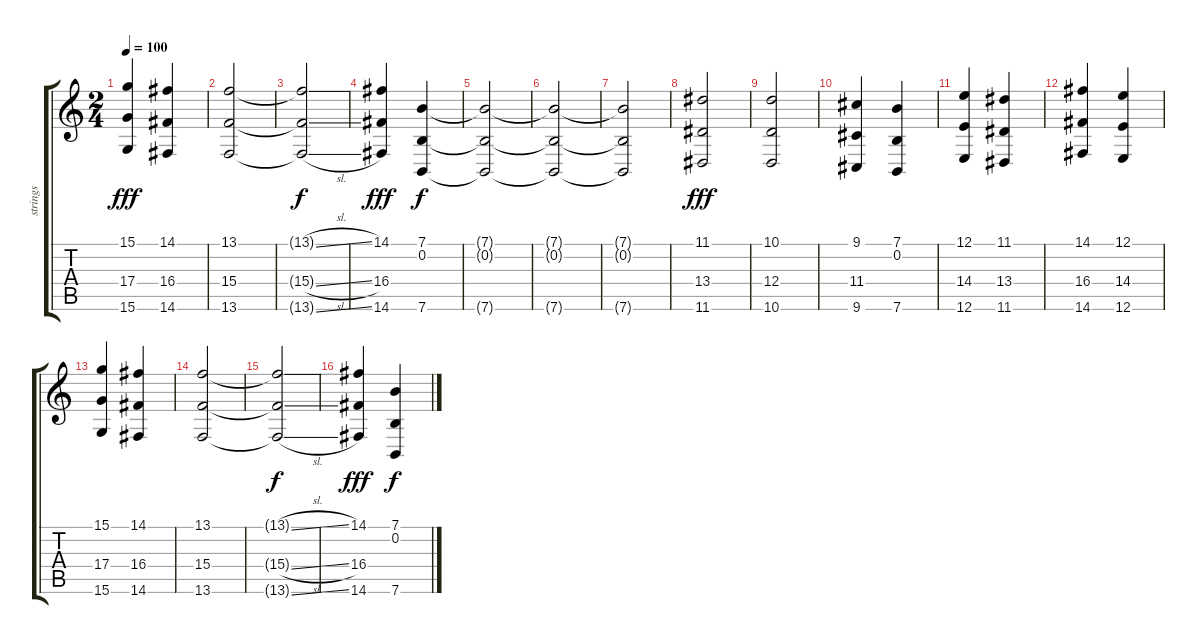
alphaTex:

\track ("strings" "strings") {instrument tremolostrings}
\staff {score tabs}
\tuning (E4 B3 G3 D3 A2 E2) {hide}
\ts (2 4)
\tempo 100
\clef g2
\ks c
(15.1 17.4 15.6).4{dy fff} (14.1 16.4 14.6).4 |
(13.1 15.4 13.6).2 |
(13.1{sl t} 15.4{sl t} 13.6{sl t}).2{dy f} |
(14.1 16.4 14.6).4{dy fff} (7.1 0.2 7.6).4{dy f} |
(7.1{t} 0.2{t} 7.6{t}).2 |
(7.1{t} 0.2{t} 7.6{t}).2 |
(7.1{t} 0.2{t} 7.6{t}).2 |
(11.1 13.4 11.6).2{dy fff volume 8} |
(10.1 12.4 10.6).2 |
(9.1 11.4 9.6).4 (7.1 0.2 7.6).4 |
(12.1 14.4 12.6).4 (11.1 13.4 11.6).4 |
(14.1 16.4 14.6).4 (12.1 14.4 12.6).4 |
(15.1 17.4 15.6).4 (14.1 16.4 14.6).4 |
(13.1 15.4 13.6).2 |
(13.1{sl t} 15.4{sl t} 13.6{sl t}).2{dy f} |
(14.1 16.4 14.6).4{dy fff} (7.1 0.2 7.6).4{dy f}
